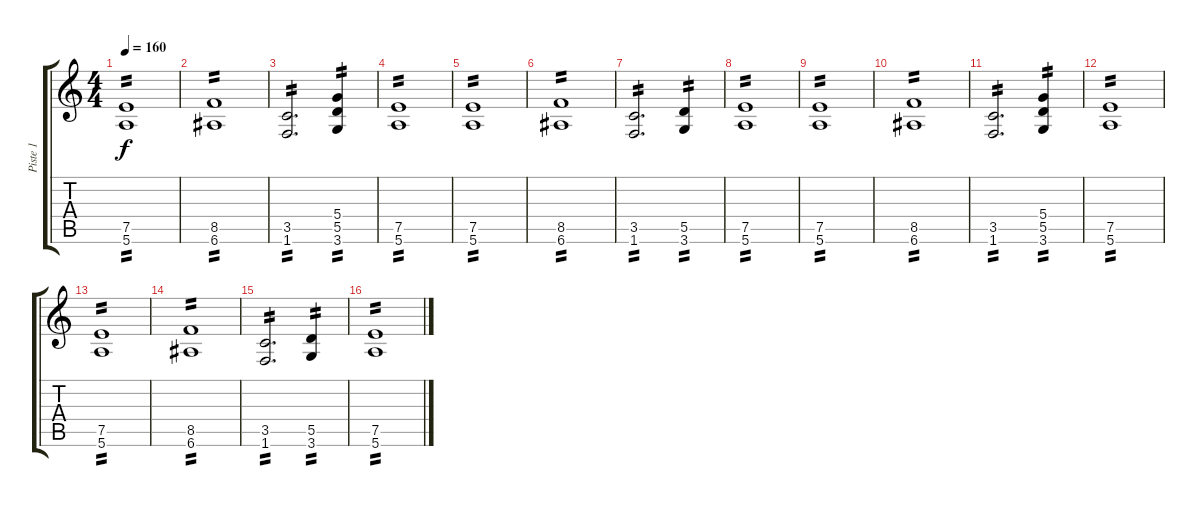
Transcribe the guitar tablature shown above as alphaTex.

\track ("Piste 1" "Piste 1") {instrument overdrivenguitar}
\staff {score tabs}
\tuning (E4 B3 G3 D3 A2 E2) {hide}
\ts (4 4)
\tempo 160
\clef g2
\ks c
(7.5 5.6).1{tp 2 dy f} |
(8.5 6.6).1{tp 2} |
(3.5 1.6).2{d tp 2} (5.4 5.5 3.6).4{tp 2} |
(7.5 5.6).1{tp 2} |
(7.5 5.6).1{tp 2} |
(8.5 6.6).1{tp 2} |
(3.5 1.6).2{d tp 2} (5.5 3.6).4{tp 2} |
(7.5 5.6).1{tp 2} |
(7.5 5.6).1{tp 2} |
(8.5 6.6).1{tp 2} |
(3.5 1.6).2{d tp 2} (5.4 5.5 3.6).4{tp 2} |
(7.5 5.6).1{tp 2} |
(7.5 5.6).1{tp 2} |
(8.5 6.6).1{tp 2} |
(3.5 1.6).2{d tp 2} (5.5 3.6).4{tp 2} |
(7.5 5.6).1{tp 2}
